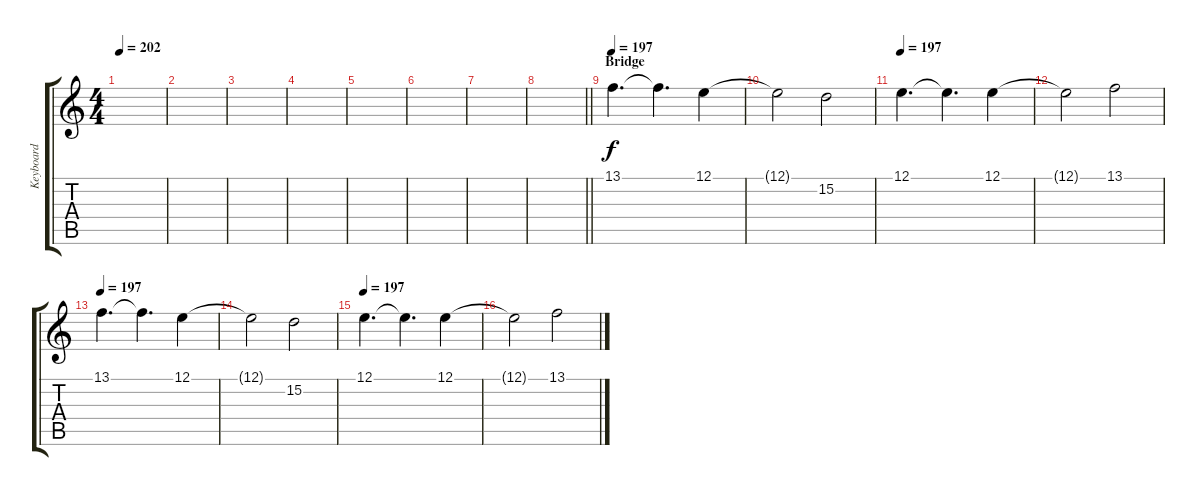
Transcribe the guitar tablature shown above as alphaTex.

\track ("Keyboard" "Keyboard") {instrument sitar}
\staff {score tabs}
\tuning (E4 B3 G3 D3 A2 E2) {hide}
\ts (4 4)
\tempo 202
\clef g2
\ks c
|
|
|
|
|
|
|
\barLineRight lightlight
|
\section ("" "Bridge")
\tempo 197
13.1.4{d} 13.1{t}.4{d} 12.1.4 |
12.1{t}.2 15.2.2 |
\tempo 197
12.1.4{d} 12.1{t}.4{d} 12.1.4 |
12.1{t}.2 13.1.2 |
\tempo 197
13.1.4{d} 13.1{t}.4{d} 12.1.4 |
12.1{t}.2 15.2.2 |
\tempo 197
12.1.4{d} 12.1{t}.4{d} 12.1.4 |
12.1{t}.2 13.1.2
